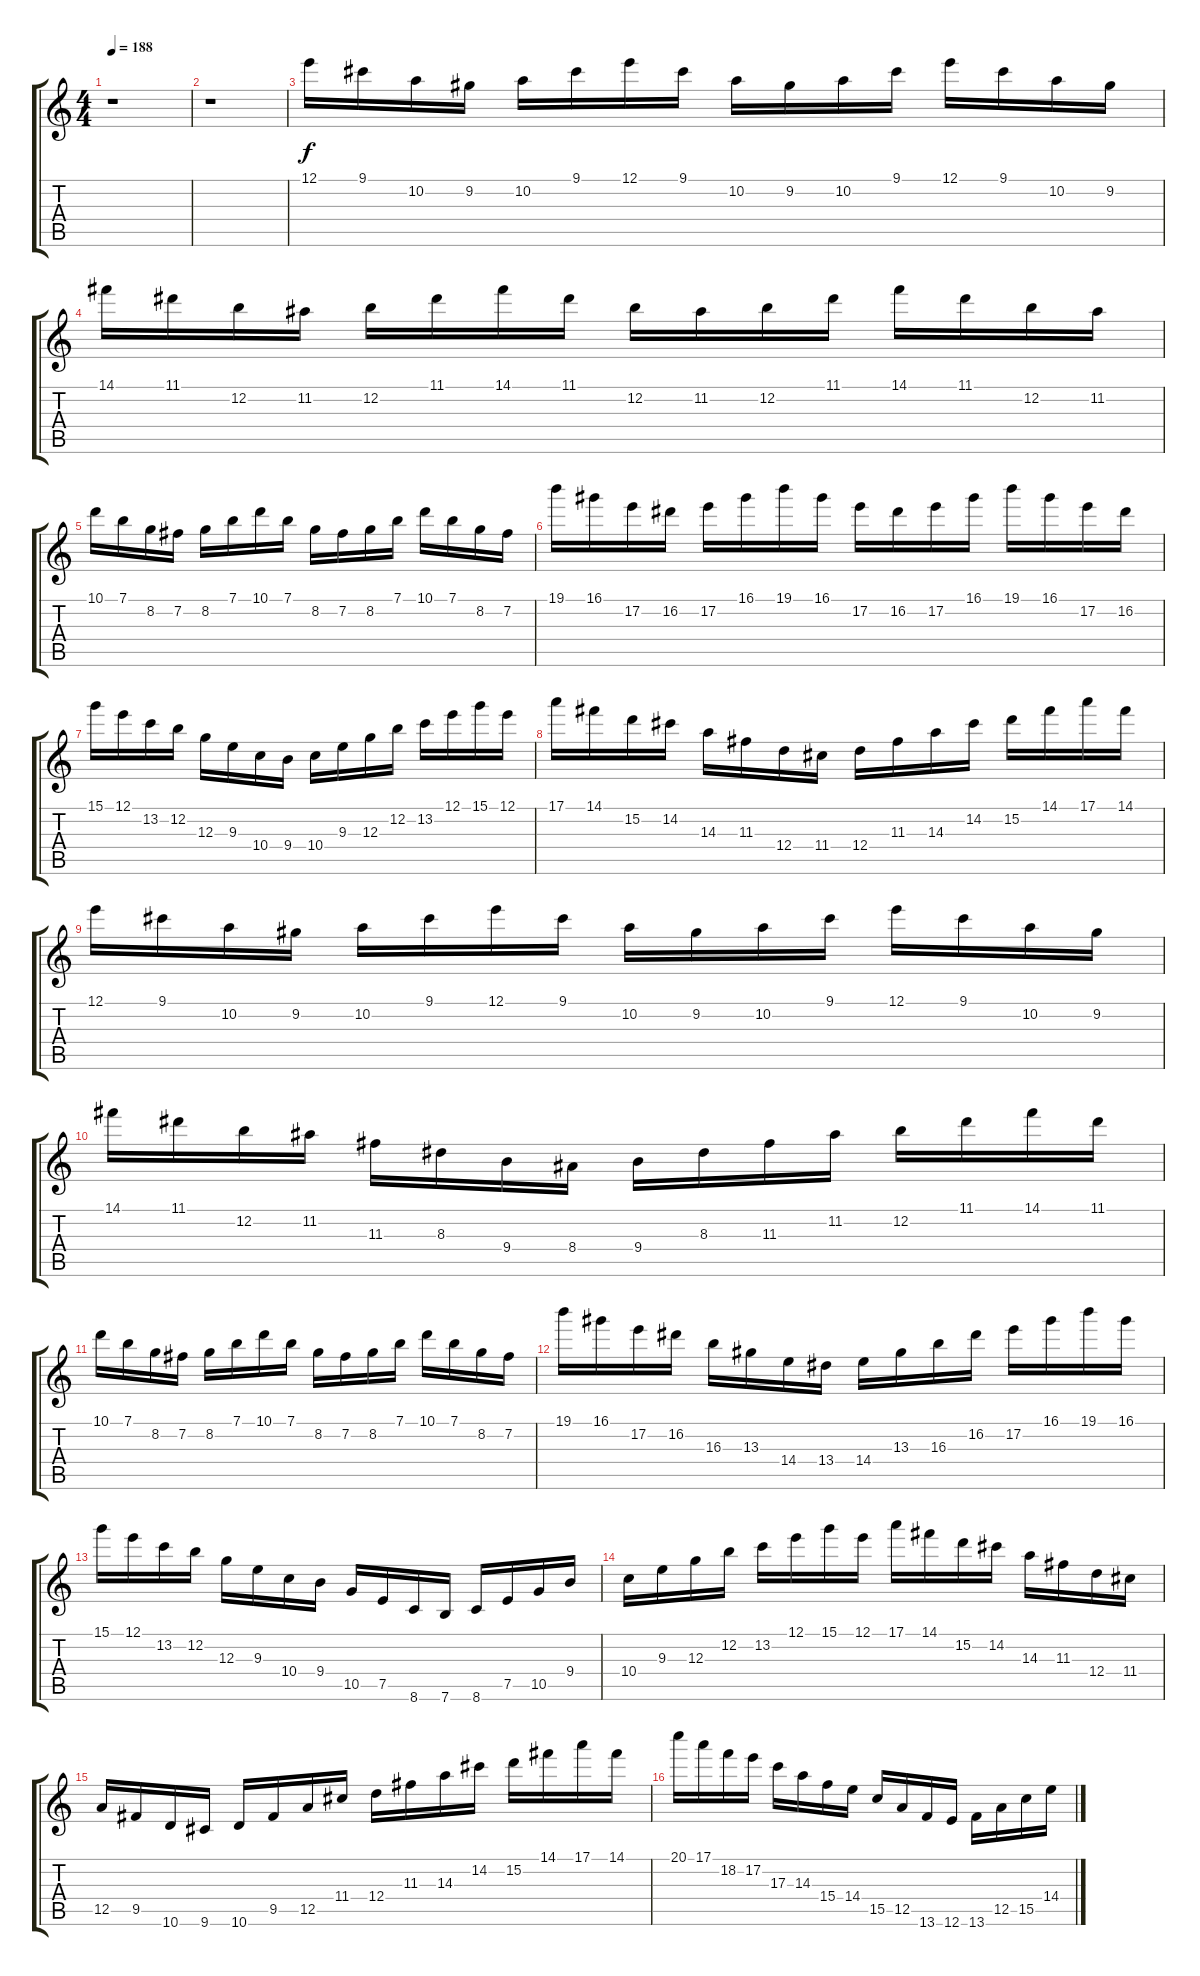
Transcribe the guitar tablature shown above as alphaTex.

\track "" {instrument distortionguitar}
\staff {score tabs}
\tuning (E4 B3 G3 D3 A2 E2) {hide}
\ts (4 4)
\tempo 188
\clef g2
\ks c
r.1{dy f instrument distortionguitar} |
r.1 |
12.1.16 9.1.16 10.2.16 9.2.16 10.2.16 9.1.16 12.1.16 9.1.16 10.2.16 9.2.16 10.2.16 9.1.16 12.1.16 9.1.16 10.2.16 9.2.16 |
14.1.16 11.1.16 12.2.16 11.2.16 12.2.16 11.1.16 14.1.16 11.1.16 12.2.16 11.2.16 12.2.16 11.1.16 14.1.16 11.1.16 12.2.16 11.2.16 |
10.1.16 7.1.16 8.2.16 7.2.16 8.2.16 7.1.16 10.1.16 7.1.16 8.2.16 7.2.16 8.2.16 7.1.16 10.1.16 7.1.16 8.2.16 7.2.16 |
19.1.16 16.1.16 17.2.16 16.2.16 17.2.16 16.1.16 19.1.16 16.1.16 17.2.16 16.2.16 17.2.16 16.1.16 19.1.16 16.1.16 17.2.16 16.2.16 |
15.1.16 12.1.16 13.2.16 12.2.16 12.3.16 9.3.16 10.4.16 9.4.16 10.4.16 9.3.16 12.3.16 12.2.16 13.2.16 12.1.16 15.1.16 12.1.16 |
17.1.16 14.1.16 15.2.16 14.2.16 14.3.16 11.3.16 12.4.16 11.4.16 12.4.16 11.3.16 14.3.16 14.2.16 15.2.16 14.1.16 17.1.16 14.1.16 |
12.1.16 9.1.16 10.2.16 9.2.16 10.2.16 9.1.16 12.1.16 9.1.16 10.2.16 9.2.16 10.2.16 9.1.16 12.1.16 9.1.16 10.2.16 9.2.16 |
14.1.16 11.1.16 12.2.16 11.2.16 11.3.16 8.3.16 9.4.16 8.4.16 9.4.16 8.3.16 11.3.16 11.2.16 12.2.16 11.1.16 14.1.16 11.1.16 |
10.1.16 7.1.16 8.2.16 7.2.16 8.2.16 7.1.16 10.1.16 7.1.16 8.2.16 7.2.16 8.2.16 7.1.16 10.1.16 7.1.16 8.2.16 7.2.16 |
19.1.16 16.1.16 17.2.16 16.2.16 16.3.16 13.3.16 14.4.16 13.4.16 14.4.16 13.3.16 16.3.16 16.2.16 17.2.16 16.1.16 19.1.16 16.1.16 |
15.1.16 12.1.16 13.2.16 12.2.16 12.3.16 9.3.16 10.4.16 9.4.16 10.5.16 7.5.16 8.6.16 7.6.16 8.6.16 7.5.16 10.5.16 9.4.16 |
10.4.16 9.3.16 12.3.16 12.2.16 13.2.16 12.1.16 15.1.16 12.1.16 17.1.16 14.1.16 15.2.16 14.2.16 14.3.16 11.3.16 12.4.16 11.4.16 |
12.5.16 9.5.16 10.6.16 9.6.16 10.6.16 9.5.16 12.5.16 11.4.16 12.4.16 11.3.16 14.3.16 14.2.16 15.2.16 14.1.16 17.1.16 14.1.16 |
20.1.16 17.1.16 18.2.16 17.2.16 17.3.16 14.3.16 15.4.16 14.4.16 15.5.16 12.5.16 13.6.16 12.6.16 13.6.16 12.5.16 15.5.16 14.4.16
